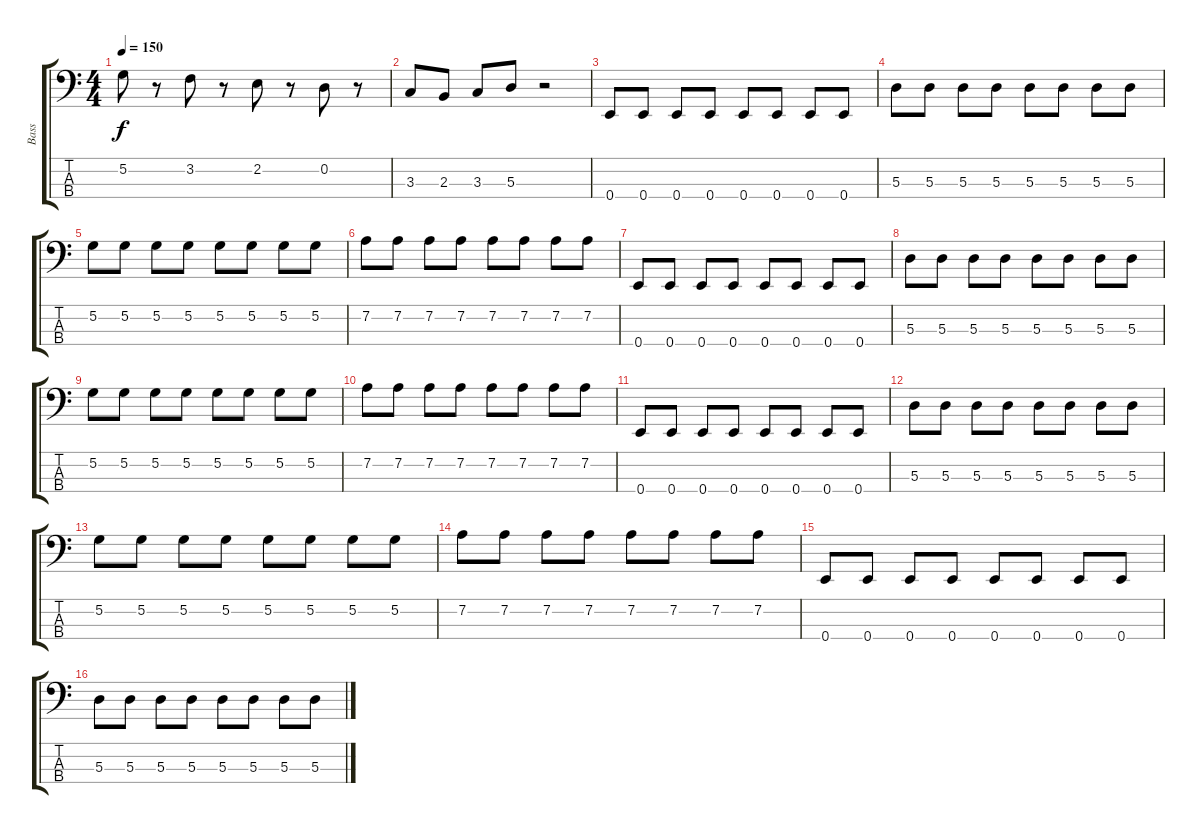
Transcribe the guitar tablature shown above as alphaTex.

\track ("Bass" "Bass") {instrument electricbasspick}
\staff {score tabs}
\tuning (G2 D2 A1 E1) {hide}
\ts (4 4)
\tempo 150
\clef f4
\ks c
5.2.8{dy f} r.8 3.2.8 r.8 2.2.8 r.8 0.2.8 r.8 |
3.3.8 2.3.8 3.3.8 5.3.8 r.2 |
0.4.8 0.4.8 0.4.8 0.4.8 0.4.8 0.4.8 0.4.8 0.4.8 |
5.3.8 5.3.8 5.3.8 5.3.8 5.3.8 5.3.8 5.3.8 5.3.8 |
5.2.8 5.2.8 5.2.8 5.2.8 5.2.8 5.2.8 5.2.8 5.2.8 |
7.2.8 7.2.8 7.2.8 7.2.8 7.2.8 7.2.8 7.2.8 7.2.8 |
0.4.8 0.4.8 0.4.8 0.4.8 0.4.8 0.4.8 0.4.8 0.4.8 |
5.3.8 5.3.8 5.3.8 5.3.8 5.3.8 5.3.8 5.3.8 5.3.8 |
5.2.8 5.2.8 5.2.8 5.2.8 5.2.8 5.2.8 5.2.8 5.2.8 |
7.2.8 7.2.8 7.2.8 7.2.8 7.2.8 7.2.8 7.2.8 7.2.8 |
0.4.8 0.4.8 0.4.8 0.4.8 0.4.8 0.4.8 0.4.8 0.4.8 |
5.3.8 5.3.8 5.3.8 5.3.8 5.3.8 5.3.8 5.3.8 5.3.8 |
5.2.8 5.2.8 5.2.8 5.2.8 5.2.8 5.2.8 5.2.8 5.2.8 |
7.2.8 7.2.8 7.2.8 7.2.8 7.2.8 7.2.8 7.2.8 7.2.8 |
0.4.8 0.4.8 0.4.8 0.4.8 0.4.8 0.4.8 0.4.8 0.4.8 |
5.3.8 5.3.8 5.3.8 5.3.8 5.3.8 5.3.8 5.3.8 5.3.8
